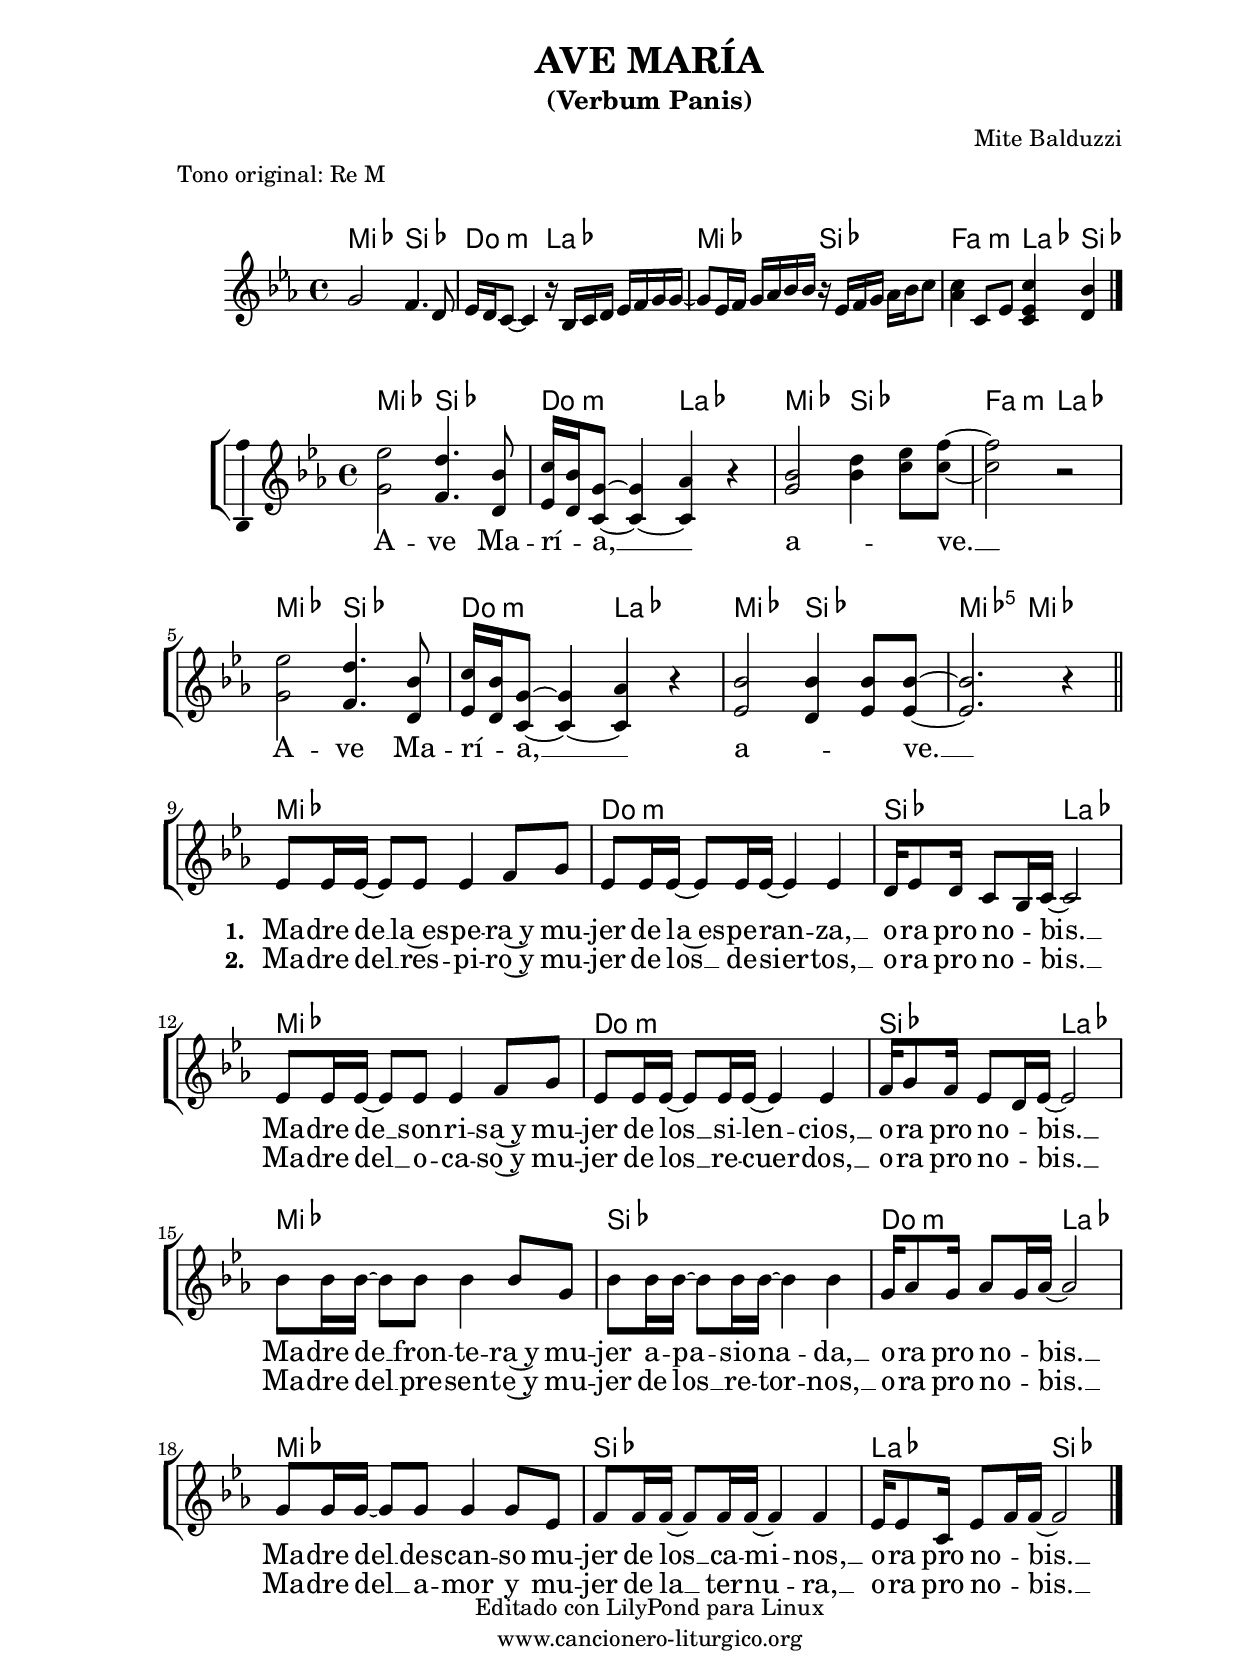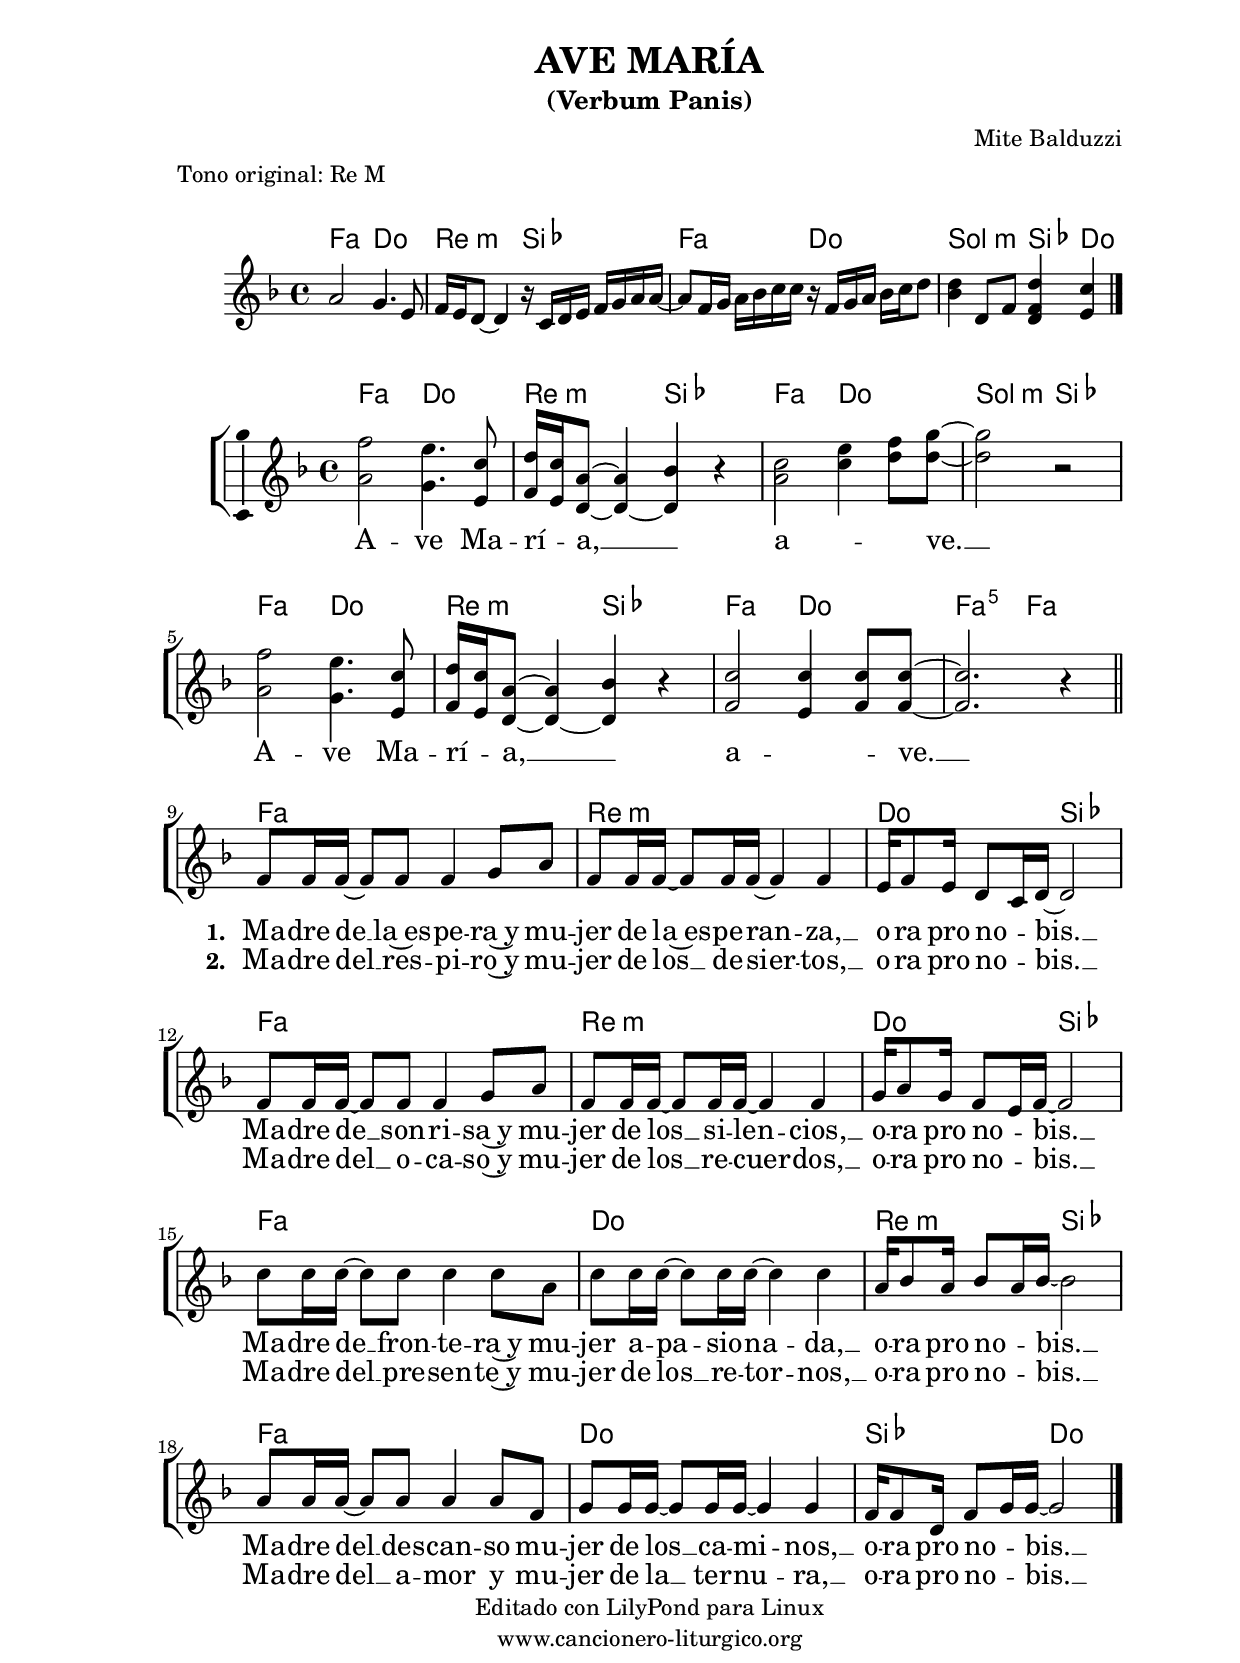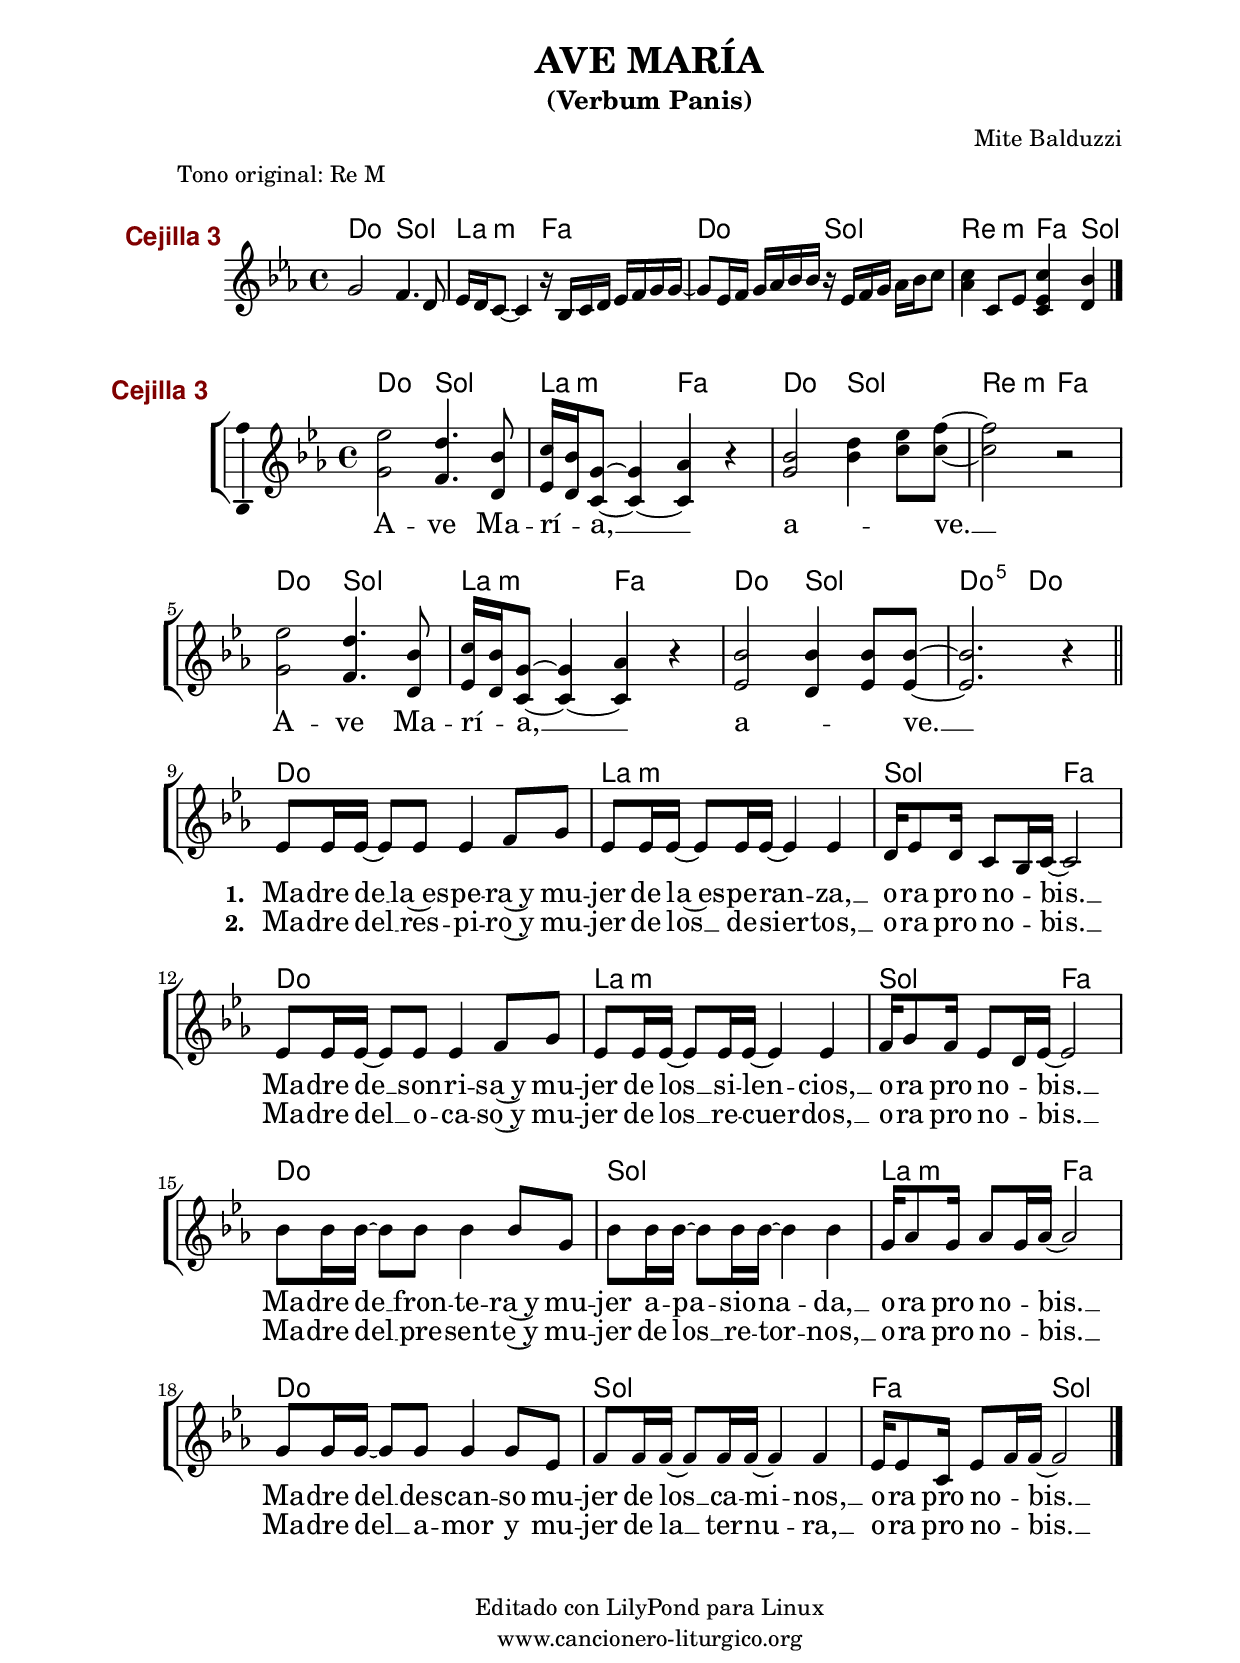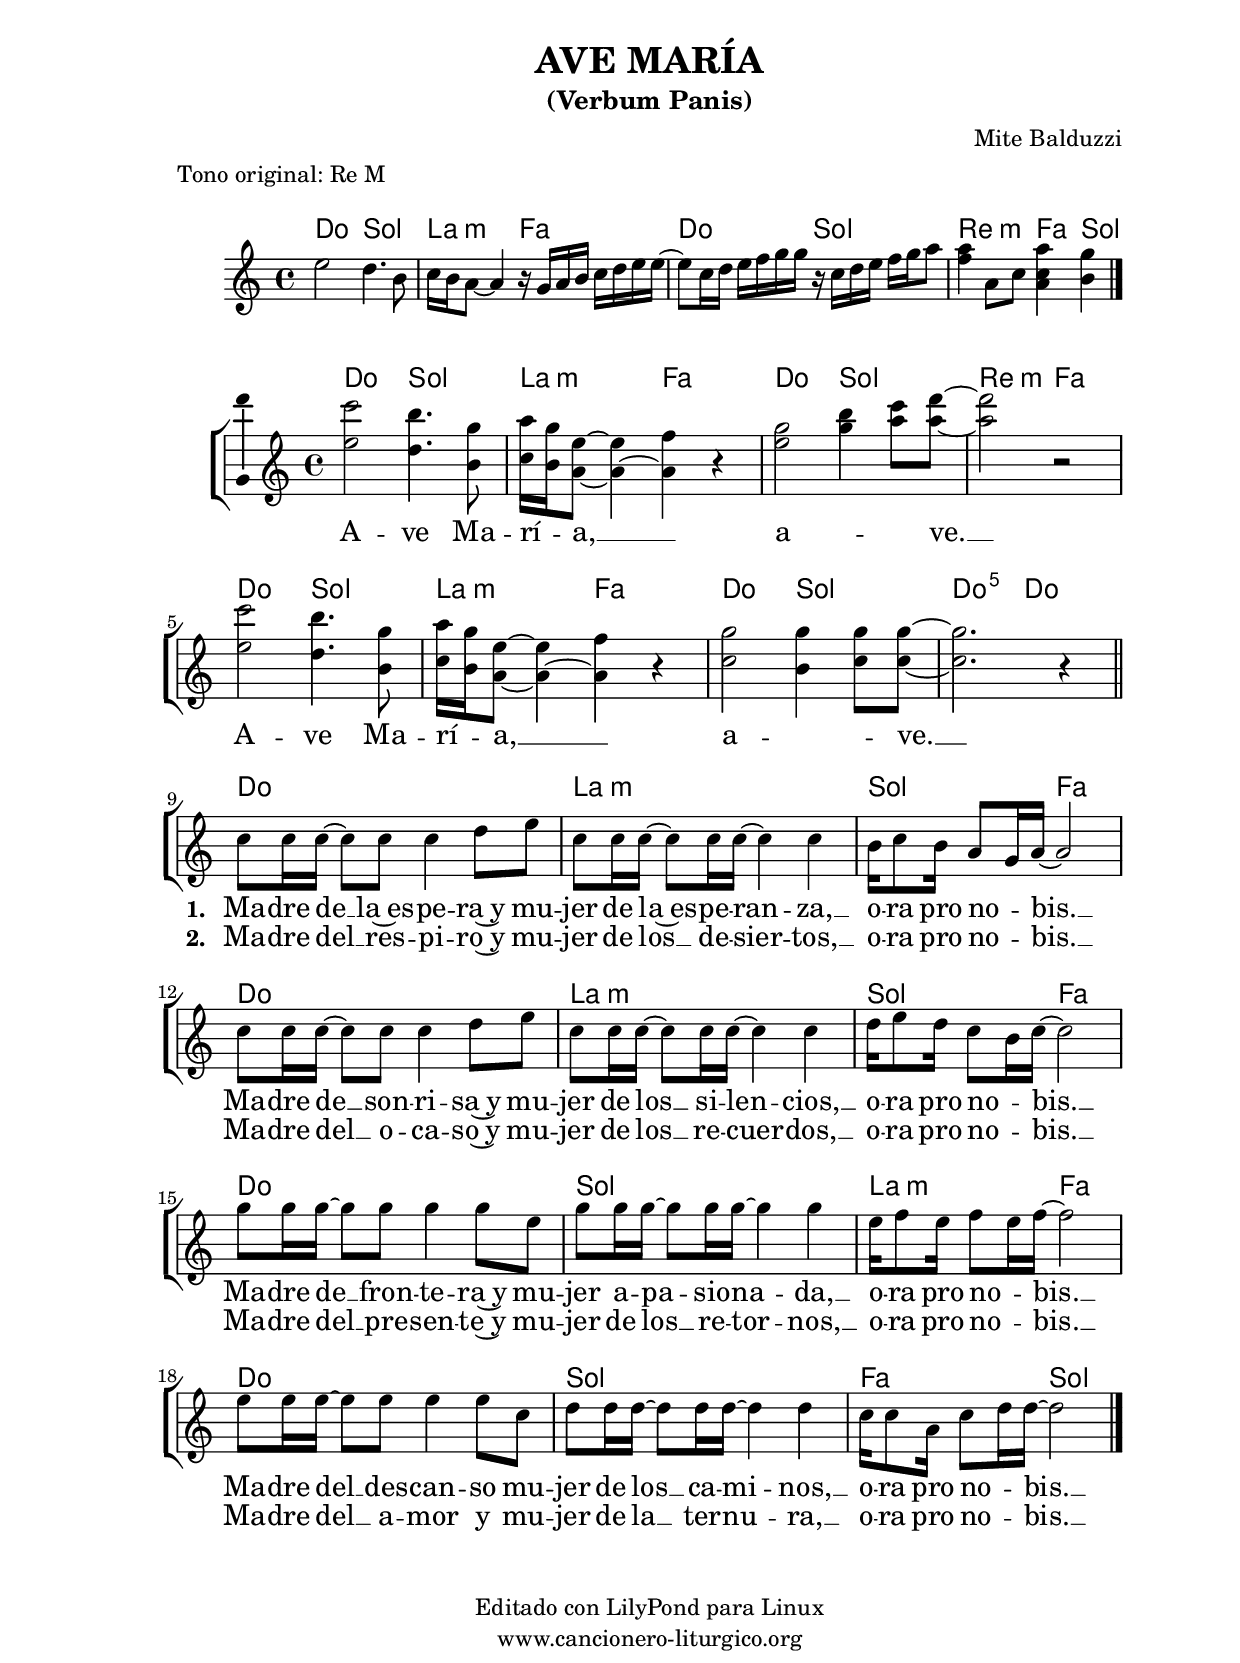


%versión de lilypond para la que se ha escrito esta partitura:
\version "2.16.0"

	%Tamaño papel
	#(set-default-paper-size "a4")
	%Tamaño partitura
	#(set-global-staff-size 20)
	%No responde al pulsar sobre una nota
	#(ly:set-option 'point-and-click #f)

%parámetros del encabezamiento:
\header {
	title = "AVE MARÍA"
	subtitle = "(Verbum Panis)"
	composer = "Mite Balduzzi"
	poet = ""
	meter = "Tono original: Re M"
	arranger = ""
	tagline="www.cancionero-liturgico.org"
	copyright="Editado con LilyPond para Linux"
	tiempo = ""
	usos = "Virgen"
	letra = ""
	}

%parámetros asociados al papel:
\paper  {
	oddHeaderMarkup = \markup {\fill-line { \on-the-fly #not-first-page \fromproperty #'header:title \on-the-fly #not-first-page \fromproperty #'header:composer }}
	evenHeaderMarkup = \markup {\fill-line { \fromproperty #'header:composer \fromproperty #'header:title }}
	#(set-paper-size "a4")
	print-page-number = ##f
	first-page-number = 1
	print-first-page-number = ##f
%	head-separation = 3.0 \cm
	top-margin = 2.0 \cm
%%%	bottom-margin = 0.5\cm
	bottom-margin = 0.2\cm
	left-margin = 3.0 \cm
	line-width = 16.0 \cm 
	indent = 8\mm
	interscoreline = 2.\mm
	between-system-space = 15\mm
%	para que las partituras no llenen la hoja:
	ragged-bottom = ##t
%	idem para la última hoja:
	ragged-last-bottom = ##f
%	para que las partituras llenen el ancho del papel:
	ragged-last = ##f
	after-title-space = 2.5 \cm
page-count=1
%system-count=12

	%Flexible Vertical Spacing
%	markup-markup-spacing =
%	#'((basic-distance . 15) (minimum-distance . 15) (padding . 3))
	markup-system-spacing =
	#'((basic-distance . 15) (minimum-distance . 15) (padding . 3))
	system-system-spacing =
	#'((basic-distance . 15) (minimum-distance . 15) (padding . 3))
	score-system-spacing =
	#'((basic-distance . 15) (minimum-distance . 15) (padding . 5))
%	top-system-spacing = % header
%	#'((basic-distance . 8) (minimum-distance . 0) (padding . 0))
%	top-markup-spacing =
%	#'((basic-distance . 20) (minimum-distance . 20) (padding . 0))
	last-bottom-spacing = % footer
	#'((basic-distance . 5) (minimum-distance . 5) (padding . 0))
%	score-markup-spacing =
%	#'((basic-distance . 16) (minimum-distance . 13) (padding . 0))

	}


%parámetros que afectan a toda la partitura:
global =  {
	%clave de sol (G):
	\clef G
	%armadura:
	\transpose d ees
	\key d \major
	\tempo 4=72
	\set Score.tempoHideNote = ##t
	}


acordesintro = {
	\italianChords
	\chordmode {
	\transpose d ees
{

d2 a b:m g d a e:m g4 a   %%%g4/cis a/cis

	}
	}
}


melodiaintro = 
	\transpose d ees,
{

	\relative c''{
	\time 4/4

fis2 e4. cis8
d16 cis b8~b4 r16 a16 b cis d e fis fis~
fis8 d16 e fis g a a r16 d,16 e fis g a b8
<g b>4 b,8 d <b d b'>4 <cis a'>

}

	\bar "|."
	}


acordes = {
	\italianChords
	\chordmode {
	\transpose d ees
{

d2 a b:m g d a e:m g
d2 a b:m g d a d:sus d

d1 b:m a2 g
d1 b:m a2 g
d1 a b2:m g
d1 a g2 a

	}
	}
}


melodia = 
	\transpose d ees
{
	\time 4/4

\relative c'{

<fis d'>2 <e cis'>4. <cis a'>8
<d b'>16 <cis a'> <b fis'>8~<b fis'>4~<b g'> r4
<fis' a>2 <a cis>4 <b d>8 <b e>~
<b e>2 r2
<fis d'>2 <e cis'>4. <cis a'>8
<d b'>16 <cis a'> <b fis'>8~<b fis'>4~<b g'> r4
<d a'>2 <cis a'>4 <d a'>8 <d a'>~
<d a'>2. r4

%fis2 e4. cis8
%d16 cis b8~b4~b r4
%fis'2 a4 b8 b~
%b2 r2
%fis2 e4. cis8
%d16 cis b8~b4~b r4
%d2 cis4 d8 d~
%d2. r4

\bar "||"
\break

d8 d16 d~d8 d d4 e8 fis
d8 d16 d~d8 d16 d~d4 d
cis16 d8 cis16 b8 a16 b~b2

d8 d16 d~d8 d d4 e8 fis
d8 d16 d~d8 d16 d~d4 d
e16 fis8 e16 d8 cis16 d~d2

a'8 a16 a~a8 a a4 a8 fis
a8 a16 a~a8 a16 a~a4 a
fis16 g8 fis16 g8 fis16 g~g2

fis8 fis16 fis~fis8 fis fis4 fis8 d
e8 e16 e~e8 e16 e~e4 e
d16 d8 b16 d8 e16 e~e2

}

	\bar "|."
	}


texto = \lyricmode {
A -- ve Ma -- rí -- _ a, __ a -- _ _ ve. __
A -- ve Ma -- rí -- _ a, __ a -- _ _ ve. __

\set stanza =#"1. "
Ma -- dre de __ la~es -- pe -- ra~y
mu -- jer de la~es -- pe -- ran -- za, __
o -- ra pro no -- _ bis. __
Ma -- dre de __ son -- ri -- sa~y
mu -- jer de los __ si -- len -- cios, __
o -- ra pro no -- _ bis. __

Ma -- dre de __ fron -- te -- ra~y
mu -- jer a -- pa -- sio -- na -- da, __
o -- ra pro no -- _ bis. __
Ma -- dre del __ des -- can -- so
mu -- jer de los __ ca -- mi -- nos, __
o -- ra pro no -- _ bis. __

	}

textodos = \lyricmode {
\skip 1 \skip 1 \skip 1 \skip 1 \skip 1 \skip 1
\skip 1 \skip 1 \skip 1 \skip 1 \skip 1 \skip 1
\skip 1 \skip 1 \skip 1 \skip 1 \skip 1 \skip 1
\skip 1 \skip 1

\set stanza =#"2. "
Ma -- dre del __ res -- pi -- ro~y
mu -- jer de los __ de -- sier -- tos, __
o -- ra pro no -- _ bis. __
Ma -- dre del __ o -- ca -- so~y
mu -- jer de los __ re -- cuer -- dos, __
o -- ra pro no -- _ bis. __

Ma -- dre del __ pre -- sen -- te~y
mu -- jer de los __ re -- tor -- nos, __
o -- ra pro no -- _ bis. __
Ma -- dre del __ a -- mor y
mu -- jer de la __ ter -- nu -- ra, __
o -- ra pro no -- _ bis. __

}


acordesintroStaff = \context ChordNames = acordesintroStaff <<
	\set chordChanges = ##t
	\acordesintro
	>>

acordesStaff = \context ChordNames = acordesStaff <<
	\set chordChanges = ##t
	\acordes
	>>


%%%%%%%%%%%%%%%%%%%%%%%%%%%%%%%%%%% CEJILLA %%%%%%%%%%%%%%%%%%%%%%%%%%%%%%%%%%%
acordesintrocejilla = {
%%%	\override ChordNames.ChordName #'font-size = #-1
%%%	\override ChordNames.ChordName #'font-series = #'bold
	\transpose ees c {
		\acordesintro
		}
	}

acordesintrocejillaStaff = \context ChordNames = acordesintrocejillaStaff <<
	\set Staff.instrumentName = \markup \with-color #darkred \larger \bold \sans "Cejilla 3"
	\set chordChanges = ##t
	\acordesintrocejilla
	>>
acordescejilla = {
%%%	\override ChordNames.ChordName #'font-size = #-1
%%%	\override ChordNames.ChordName #'font-series = #'bold
	\transpose ees c {
		\acordes
		}
	}

acordescejillaStaff = \context ChordNames = acordescejillaStaff <<
	\set Staff.instrumentName = \markup \with-color #darkred \larger \bold \sans "Cejilla 3"
	\set chordChanges = ##t
	\acordescejilla
	>>
%%%%%%%%%%%%%%%%%%%%%%%%%%%%%%%%%%% CEJILLA %%%%%%%%%%%%%%%%%%%%%%%%%%%%%%%%%%%


vozintroStaff = \context Voice = vozintroStaff
<<
	\override Staff.StaffSymbol #'staff-space = #(magstep -0.35)
	\set Staff.midiInstrument = #"english horn"
	\set Staff.midiMinimumVolume = #0.7
	\set Staff.midiMaximumVolume = #0.9
	\global
	\melodiaintro
	>>

vozStaff = \context Voice = vozStaff
\with {\consists "Ambitus_engraver"}
<<
%	\set Staff.instrumentName = ""
%	\set Staff.shortInstrumentName = ""
%	\set Staff.midiInstrument = #"clarinet"
%	\set Staff.midiInstrument = #"cello"
	\set Staff.midiInstrument = #"flute"
%	\set Staff.midiInstrument = #"electric guitar (jazz)"
%	\set Staff.midiInstrument = #"english horn"
%	\set Staff.midiInstrument = #"violin"
%	\set Staff.midiInstrument = #"glockenspiel"
	\set Staff.midiMinimumVolume = #0.7
	\set Staff.midiMaximumVolume = #0.9
	\global
	\melodia
	>>

textoStaff = \context Lyrics = textoStaff <<
	\lyricsto vozStaff \texto
	>>

textodosStaff = \context Lyrics = textodosStaff <<
	\lyricsto vozStaff \textodos
	>>


\book {
	\score {
		\context ChoirStaff {
%			\override StaffGroup.SystemStartBracket #'collapse-height = #1
%			\override Score.SystemStartBar #'collapse-height = #1
			<<
			\acordesintroStaff
			\vozintroStaff
			>>
			}
		\layout {
system-count=1
	    		\context {
				\Lyrics
				\override LyricText #'font-size = #2
				}
	   		 \context {
				\Score
				\override StaffSymbol #'staff-space = #(magstep +3)
				}
			}
		}
	\score {
		<<
		\context ChoirStaff {
			\override StaffGroup.SystemStartBracket #'collapse-height = #1
			\override Score.SystemStartBar #'collapse-height = #1
			<<
			\acordesStaff
			\vozStaff
			\textoStaff
			\textodosStaff
			>>
			}

		>>
		\layout {
	    		\context {
				\Lyrics
				\override LyricText #'font-size = #2
				}
	   		 \context {
				\Score
				\override StaffSymbol #'staff-space = #(magstep +3)
				}
			}
		}
	\score {
		\unfoldRepeats
		<<
		\context ChoirStaff {
			<<
			\acordesintroStaff
			\vozintroStaff
			>>
			<<
			\acordesStaff
			\vozStaff
			>>
			}

		>>
		\midi {
	  		\context {
	  			\Score
				tempoWholesPerMinute = #(ly:make-moment 70 4)
				}
			}
		}
	}


%Partitura para guitarra
#(define output-suffix "G")
\book {
	\score {
		\context ChoirStaff {
%			\override StaffGroup.SystemStartBracket #'collapse-height = #1
%			\override Score.SystemStartBar #'collapse-height = #1
			<<
			\acordesintrocejillaStaff
			\vozintroStaff
			>>
			}
		\layout {
system-count=1
%%%%%%%%%%%%%%%%%%%%%%%%%%%%%%%%%%% CEJILLA %%%%%%%%%%%%%%%%%%%%%%%%%%%%%%%%%%%
			\context {
				\ChordNames \consists Instrument_name_engraver
				}
%%%%%%%%%%%%%%%%%%%%%%%%%%%%%%%%%%% CEJILLA %%%%%%%%%%%%%%%%%%%%%%%%%%%%%%%%%%%
	    		\context {
				\Lyrics
				\override LyricText #'font-size = #2
				}
	   		 \context {
				\Score
				\override StaffSymbol #'staff-space = #(magstep +3)
				}
			}
		}
	\score {
		<<
		\context ChoirStaff {
			\override StaffGroup.SystemStartBracket #'collapse-height = #1
			\override Score.SystemStartBar #'collapse-height = #1
			<<
			\acordescejillaStaff
			\vozStaff
			\textoStaff
			\textodosStaff
			>>
			}

		>>
		\layout {
%%%%%%%%%%%%%%%%%%%%%%%%%%%%%%%%%%% CEJILLA %%%%%%%%%%%%%%%%%%%%%%%%%%%%%%%%%%%
			\context {
				\ChordNames \consists Instrument_name_engraver
				}
%%%%%%%%%%%%%%%%%%%%%%%%%%%%%%%%%%% CEJILLA %%%%%%%%%%%%%%%%%%%%%%%%%%%%%%%%%%%
	    		\context {
				\Lyrics
				\override LyricText #'font-size = #2
				}
	   		 \context {
				\Score
				\override StaffSymbol #'staff-space = #(magstep +3)
				}
			}
		}
	}


#(define output-suffix "C")
\book {
	\score {
		\context ChoirStaff {
%			\override StaffGroup.SystemStartBracket #'collapse-height = #1
%			\override Score.SystemStartBar #'collapse-height = #1
\transpose c d
			<<
			\acordesintroStaff
			\vozintroStaff
			>>
			}
		\layout {
system-count=1
	    		\context {
				\Lyrics
				\override LyricText #'font-size = #2
				}
	   		 \context {
				\Score
				\override StaffSymbol #'staff-space = #(magstep +3)
				}
			}
		}
	\score {
		<<
		\context ChoirStaff {
			\override StaffGroup.SystemStartBracket #'collapse-height = #1
			\override Score.SystemStartBar #'collapse-height = #1
\transpose c d
			<<
			\acordesStaff
			\vozStaff
			\textoStaff
			\textodosStaff
			>>
			}

		>>
		\layout {
	    		\context {
				\Lyrics
				\override LyricText #'font-size = #2
				}
	   		 \context {
				\Score
				\override StaffSymbol #'staff-space = #(magstep +3)
				}
			}
		}
	}


#(define output-suffix "S")
\book {
	\score {
		\context ChoirStaff {
%			\override StaffGroup.SystemStartBracket #'collapse-height = #1
%			\override Score.SystemStartBar #'collapse-height = #1
\transpose c a
			<<
			\acordesintroStaff
			\vozintroStaff
			>>
			}
		\layout {
system-count=1
	    		\context {
				\Lyrics
				\override LyricText #'font-size = #2
				}
	   		 \context {
				\Score
				\override StaffSymbol #'staff-space = #(magstep +3)
				}
			}
		}
	\score {
		<<
		\context ChoirStaff {
			\override StaffGroup.SystemStartBracket #'collapse-height = #1
			\override Score.SystemStartBar #'collapse-height = #1
\transpose c a
			<<
			\acordesStaff
			\vozStaff
			\textoStaff
			\textodosStaff
			>>
			}

		>>
		\layout {
	    		\context {
				\Lyrics
				\override LyricText #'font-size = #2
				}
	   		 \context {
				\Score
				\override StaffSymbol #'staff-space = #(magstep +3)
				}
			}
		}
	}


